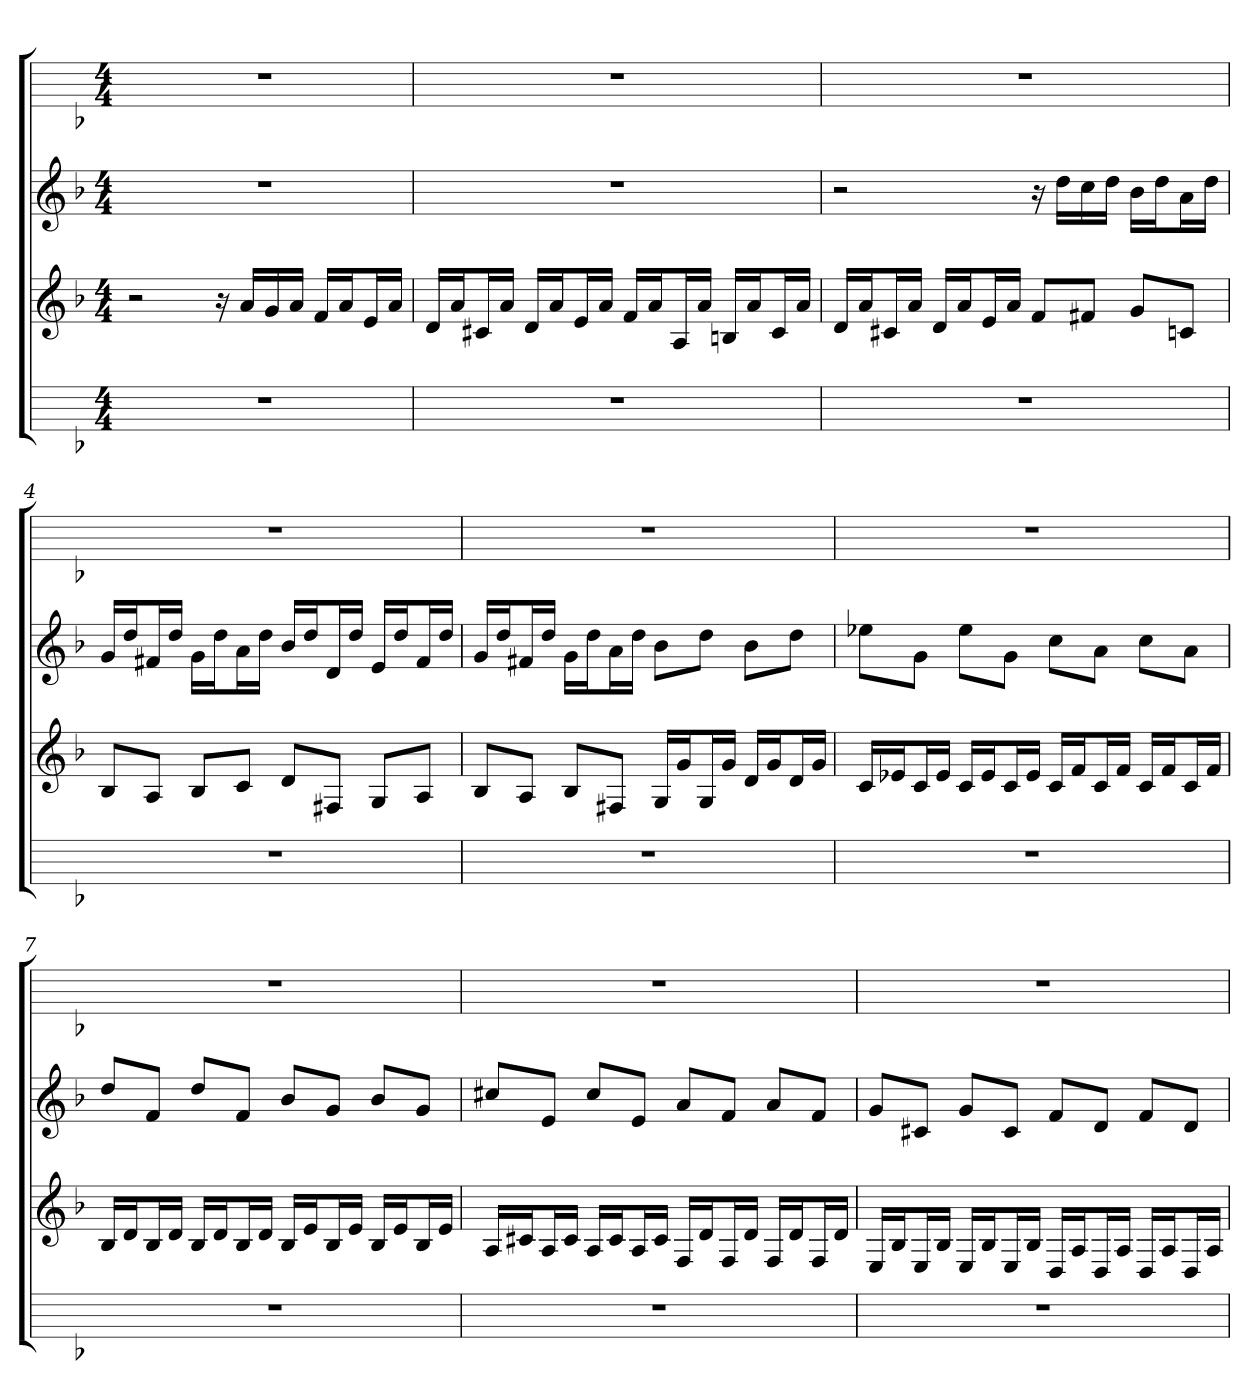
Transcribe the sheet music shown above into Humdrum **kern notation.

**kern	**kern	**kern	**kern
*part4	*part3	*part2	*part1
*staff4	*staff3	*staff2	*staff1
*k[b-]	*k[b-]	*k[b-]	*k[b-]
*M4/4	*M4/4	*M4/4	*M4/4
*MM60	*MM60	*MM60	*MM60
=1	=1	=1	=1
1r	2r	1r	1r
.	16r	.	.
.	16aLL	.	.
.	16g	.	.
.	16aJJ	.	.
.	16fLL	.	.
.	16aJ	.	.
.	16eL	.	.
.	16aJJ	.	.
=2	=2	=2	=2
1r	16dLL	1r	1r
.	16aJ	.	.
.	16c#XL	.	.
.	16aJJ	.	.
.	16dLL	.	.
.	16aJ	.	.
.	16eL	.	.
.	16aJJ	.	.
.	16fLL	.	.
.	16aJ	.	.
.	16AL	.	.
.	16aJJ	.	.
.	16BnLL	.	.
.	16aJ	.	.
.	16c#L	.	.
.	16aJJ	.	.
=3	=3	=3	=3
1r	16dLL	2r	1r
.	16aJ	.	.
.	16c#XL	.	.
.	16aJJ	.	.
.	16dLL	.	.
.	16aJ	.	.
.	16eL	.	.
.	16aJJ	.	.
.	8fL	16r	.
.	.	16ddLL	.
.	8f#XJ	16cc	.
.	.	16ddJJ	.
.	8gL	16b-LL	.
.	.	16ddJ	.
.	8cnJ	16aL	.
.	.	16ddJJ	.
=4	=4	=4	=4
1r	8B-L	16gLL	1r
.	.	16ddJ	.
.	8AJ	16f#XL	.
.	.	16ddJJ	.
.	8B-L	16gLL	.
.	.	16ddJ	.
.	8cJ	16aL	.
.	.	16ddJJ	.
.	8dL	16b-LL	.
.	.	16ddJ	.
.	8F#XJ	16dL	.
.	.	16ddJJ	.
.	8GL	16eLL	.
.	.	16ddJ	.
.	8AJ	16f#L	.
.	.	16ddJJ	.
=5	=5	=5	=5
1r	8B-L	16gLL	1r
.	.	16ddJ	.
.	8AJ	16f#XL	.
.	.	16ddJJ	.
.	8B-L	16gLL	.
.	.	16ddJ	.
.	8F#XJ	16aL	.
.	.	16ddJJ	.
.	16GLL	8b-L	.
.	16gJ	.	.
.	16GL	8ddJ	.
.	16gJJ	.	.
.	16dLL	8b-L	.
.	16gJ	.	.
.	16dL	8ddJ	.
.	16gJJ	.	.
=6	=6	=6	=6
1r	16cLL	8ee-XL	1r
.	16e-XJ	.	.
.	16cL	8gJ	.
.	16e-JJ	.	.
.	16cLL	8ee-L	.
.	16e-J	.	.
.	16cL	8gJ	.
.	16e-JJ	.	.
.	16cLL	8ccL	.
.	16fJ	.	.
.	16cL	8aJ	.
.	16fJJ	.	.
.	16cLL	8ccL	.
.	16fJ	.	.
.	16cL	8aJ	.
.	16fJJ	.	.
=7	=7	=7	=7
1r	16B-LL	8ddL	1r
.	16dJ	.	.
.	16B-L	8fJ	.
.	16dJJ	.	.
.	16B-LL	8ddL	.
.	16dJ	.	.
.	16B-L	8fJ	.
.	16dJJ	.	.
.	16B-LL	8b-L	.
.	16eJ	.	.
.	16B-L	8gJ	.
.	16eJJ	.	.
.	16B-LL	8b-L	.
.	16eJ	.	.
.	16B-L	8gJ	.
.	16eJJ	.	.
=8	=8	=8	=8
1r	16ALL	8cc#XL	1r
.	16c#XJ	.	.
.	16AL	8eJ	.
.	16c#JJ	.	.
.	16ALL	8cc#L	.
.	16c#J	.	.
.	16AL	8eJ	.
.	16c#JJ	.	.
.	16FLL	8aL	.
.	16dJ	.	.
.	16FL	8fJ	.
.	16dJJ	.	.
.	16FLL	8aL	.
.	16dJ	.	.
.	16FL	8fJ	.
.	16dJJ	.	.
=9	=9	=9	=9
1r	16ELL	8gL	1r
.	16B-J	.	.
.	16EL	8c#XJ	.
.	16B-JJ	.	.
.	16ELL	8gL	.
.	16B-J	.	.
.	16EL	8c#J	.
.	16B-JJ	.	.
.	16DLL	8fL	.
.	16AJ	.	.
.	16DL	8dJ	.
.	16AJJ	.	.
.	16DLL	8fL	.
.	16AJ	.	.
.	16DL	8dJ	.
.	16AJJ	.	.
=	=	=	=
*-	*-	*-	*-
